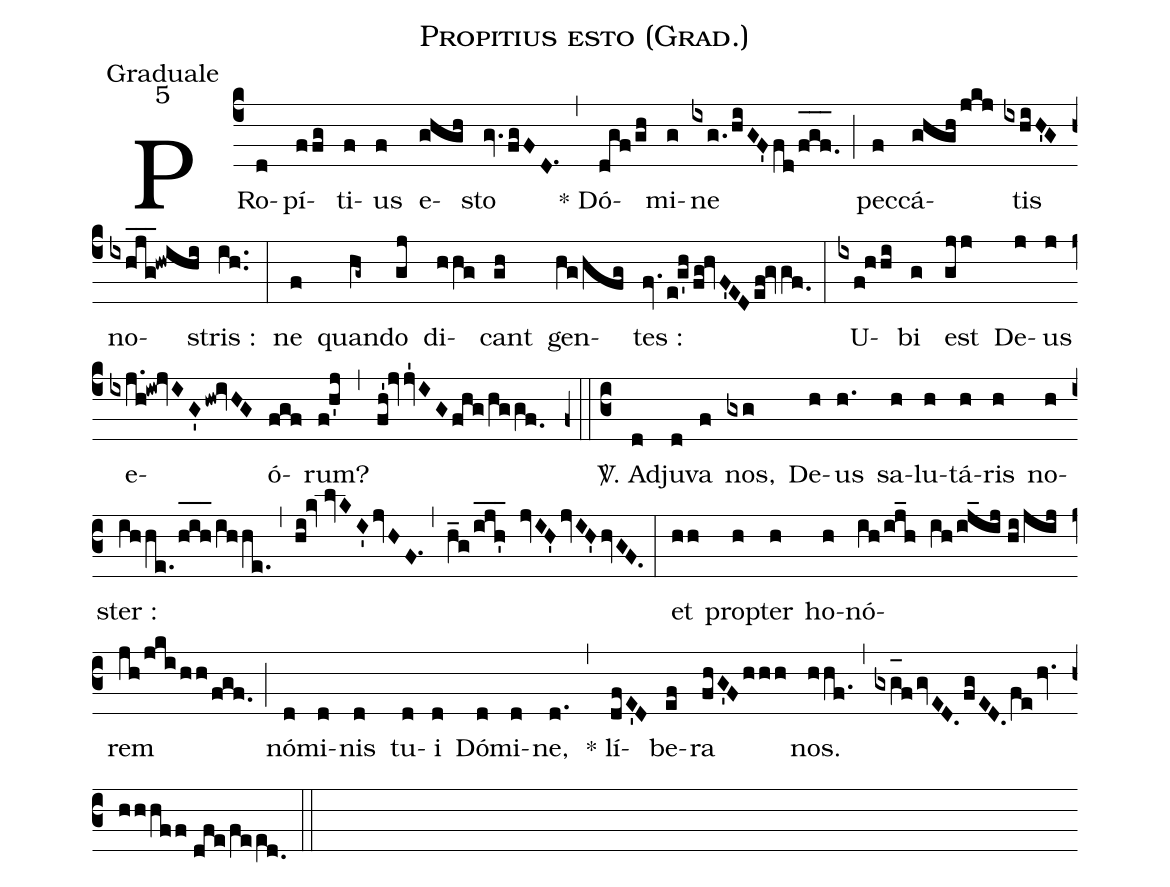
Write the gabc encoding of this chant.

name:Propitius esto (Grad.);
office-part:Graduale;
mode:5;
%%
(c4) PRo(d)pí(ffg)ti(f)us(f) e(ghgh)sto(gv.fgFD.1) (,) * Dó(dgf/gh)mi(g)ne(ixg./hiGF'fd/f_[oh:h]g_[oh:h]f._[oh:h]) (;) pec(f)cá(ghghjkj)tis(ixhiH'G) no(ixhjg___!hwihi)stris :(ih..) (:) ne(f) quan(hg~)do(gj) di(hhg)cant(gh) gen(hg/hfg)tes :(fv.e!g'h/fg!hvF'EDef!gvgf.0) (:) U(ixf!hhi)bi(g) est(gjj) De(j)us(j) e(ixj.h!iw!jvIG'hw!ivHG)ó(fgf)rum?(f!h'j) (,) (fh'!jvjv'1IGfhg/hggf.0) (z0::c3)
<sp>V/</sp>. Ad(d)ju(d)va(f) nos,(gxg) De(h)us(h.) sa(h)lu(h)tá(h)ris(h) no(h)ster :(ihhe./h_[oh:h]i_[oh:h]h_[oh:h]/!ihhe.) (,) (hi!kv//lvKI'jvHF.1) (,) (h_g/ijh'___ jvIH'jvIH'hvGF.) (:) et(hh) pro(h)pter(h) ho(h)nó(ih/ij_h ih/ij_ij//hi/jij)rem(jh/jkihh/fgf.) (;) nó(d)mi(d)nis(d) tu(d)i(d) Dó(d)mi(d)ne,(d.) (,) * lí(dfE'D)be(ef)ra(fhG'Fhhh) nos.(hhf.) (,) (gxg_[oh:h]fgvED.fgED.fehv.hhhff//dfe/fee[ll:1]d.0) (::)
